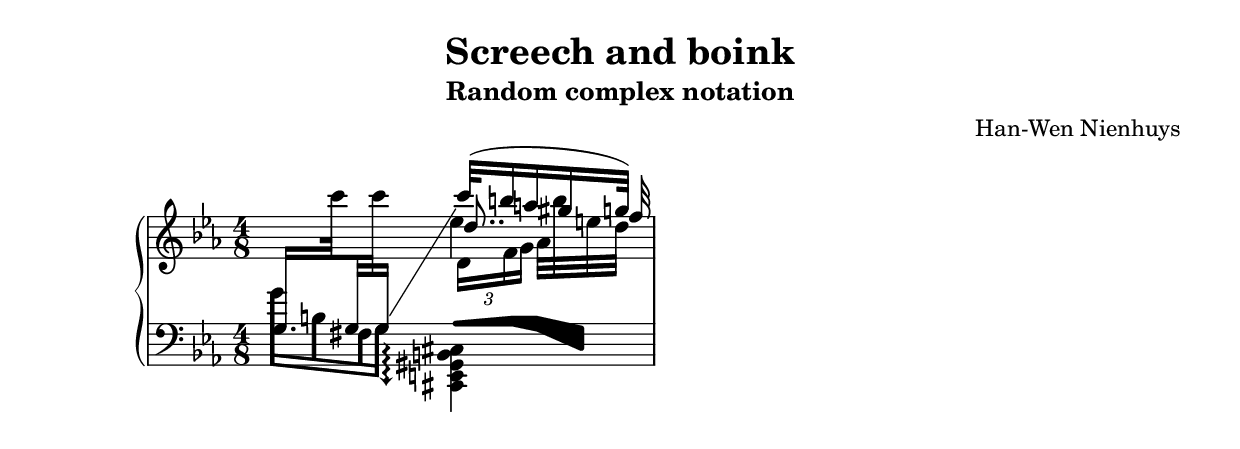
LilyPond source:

\version "2.1.7"
\header {
    title = "Screech and boink"
    subtitle = "Random complex notation"
    composer = "Han-Wen Nienhuys"
}

\score {
    \notes \context PianoStaff <<
	\context Staff = up {
	    \time 4/8
	    \key c \minor


	    << {
		\property Voice.Stem \revert #'direction
		\change Staff = down
		\property Voice.subdivideBeams = ##t	     
		g16.[
		    \change Staff = up
		    c'''32 	\change Staff = down
		    g32 \change Staff = up
		    c'''32	\change Staff = down
		    g16]
		\change Staff = up
		\property Voice.Stem \set #'direction = #1
		\property Voice.followVoice = ##t
		c'''32([ b''16 a''16 gis''16 g''32)]  } \\
	       { s4 \times 2/3 { d'16[ f' g'] } as'32[ b''32 e'' d''] } \\
	       { s4 \autoBeamOff d''8.. f''32  } \\
	       { s4 es''4 }
	   >>
	}

	\context Staff = down {
	    \clef bass
	    \key c \minor
	    \property Voice.subdivideBeams = ##f
	    \property Voice.Stem \set #'french-beaming =  ##t
	    \property Voice.Beam \set #'thickness = #0.3
	    \property Voice.Stem \set #'thickness = #4.0
	    g'16[ b16 fis16 g16]
	    << \apply #notes-to-clusters { 
		as16 <as b>
		<g b>
		<g cis>
	    } \\
	       {
		   \property Staff.Arpeggio \set #'arpeggio-direction =#-1
		   <cis, e, gis, b, cis>4\arpeggio  }
	   >>
	}
    >>

    \paper { linewidth = -1.0

	     \translator {
		 \StaffContext
		 \consists Horizontal_bracket_engraver }

	 }
    \midi { \tempo 8 = 60 }
}
